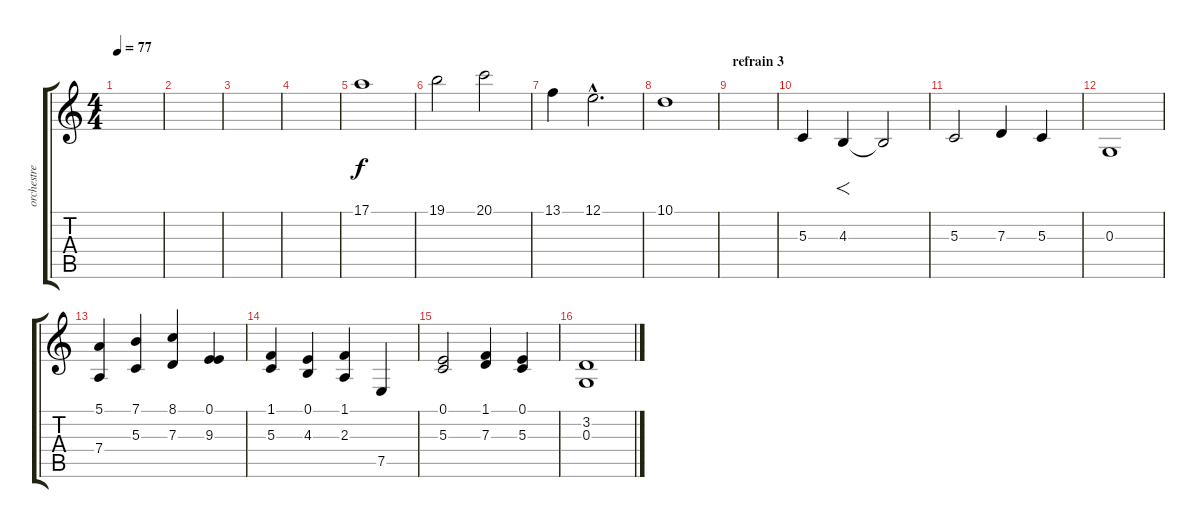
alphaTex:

\track ("orchestre" "orchestre") {instrument stringensemble1}
\staff {score tabs}
\tuning (E4 B3 G3 D3 A2 E2) {hide}
\ts (4 4)
\tempo 77
\clef g2
\ks c
|
|
|
|
17.1.1 |
19.1.2 20.1.2 |
13.1.4 12.1{hac}.2{d} |
10.1.1 |
\section ("" "refrain 3")
|
5.3.4 4.3.4{f} 4.3{t}.2 |
5.3.2 7.3.4 5.3.4 |
0.3.1 |
(5.1 7.4).4 (7.1 5.3).4 (8.1 7.3).4 (0.1 9.3).4 |
(1.1 5.3).4 (0.1 4.3).4 (1.1 2.3).4 7.5.4 |
(0.1 5.3).2 (1.1 7.3).4 (0.1 5.3).4 |
(3.2 0.3).1
